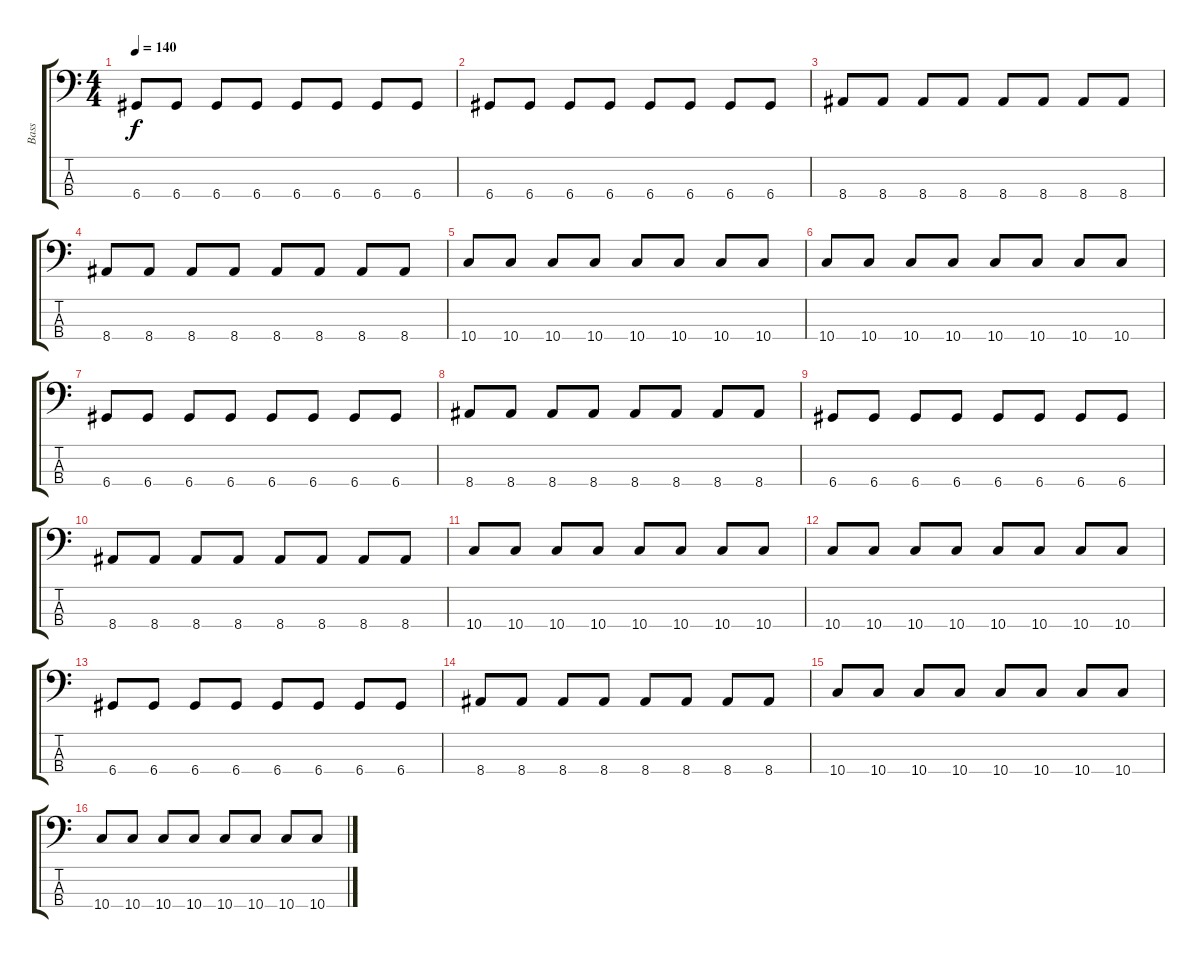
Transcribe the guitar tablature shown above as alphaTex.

\track ("Bass" "Bass") {instrument electricbasspick}
\staff {score tabs}
\tuning (G2 D2 A1 D1) {hide}
\ts (4 4)
\tempo 140
\clef f4
\ks c
6.4.8{dy f} 6.4.8 6.4.8 6.4.8 6.4.8 6.4.8 6.4.8 6.4.8 |
6.4.8 6.4.8 6.4.8 6.4.8 6.4.8 6.4.8 6.4.8 6.4.8 |
8.4.8 8.4.8 8.4.8 8.4.8 8.4.8 8.4.8 8.4.8 8.4.8 |
8.4.8 8.4.8 8.4.8 8.4.8 8.4.8 8.4.8 8.4.8 8.4.8 |
10.4.8 10.4.8 10.4.8 10.4.8 10.4.8 10.4.8 10.4.8 10.4.8 |
10.4.8 10.4.8 10.4.8 10.4.8 10.4.8 10.4.8 10.4.8 10.4.8 |
6.4.8 6.4.8 6.4.8 6.4.8 6.4.8 6.4.8 6.4.8 6.4.8 |
8.4.8 8.4.8 8.4.8 8.4.8 8.4.8 8.4.8 8.4.8 8.4.8 |
6.4.8 6.4.8 6.4.8 6.4.8 6.4.8 6.4.8 6.4.8 6.4.8 |
8.4.8 8.4.8 8.4.8 8.4.8 8.4.8 8.4.8 8.4.8 8.4.8 |
10.4.8 10.4.8 10.4.8 10.4.8 10.4.8 10.4.8 10.4.8 10.4.8 |
10.4.8 10.4.8 10.4.8 10.4.8 10.4.8 10.4.8 10.4.8 10.4.8 |
6.4.8 6.4.8 6.4.8 6.4.8 6.4.8 6.4.8 6.4.8 6.4.8 |
8.4.8 8.4.8 8.4.8 8.4.8 8.4.8 8.4.8 8.4.8 8.4.8 |
10.4.8 10.4.8 10.4.8 10.4.8 10.4.8 10.4.8 10.4.8 10.4.8 |
10.4.8 10.4.8 10.4.8 10.4.8 10.4.8 10.4.8 10.4.8 10.4.8
